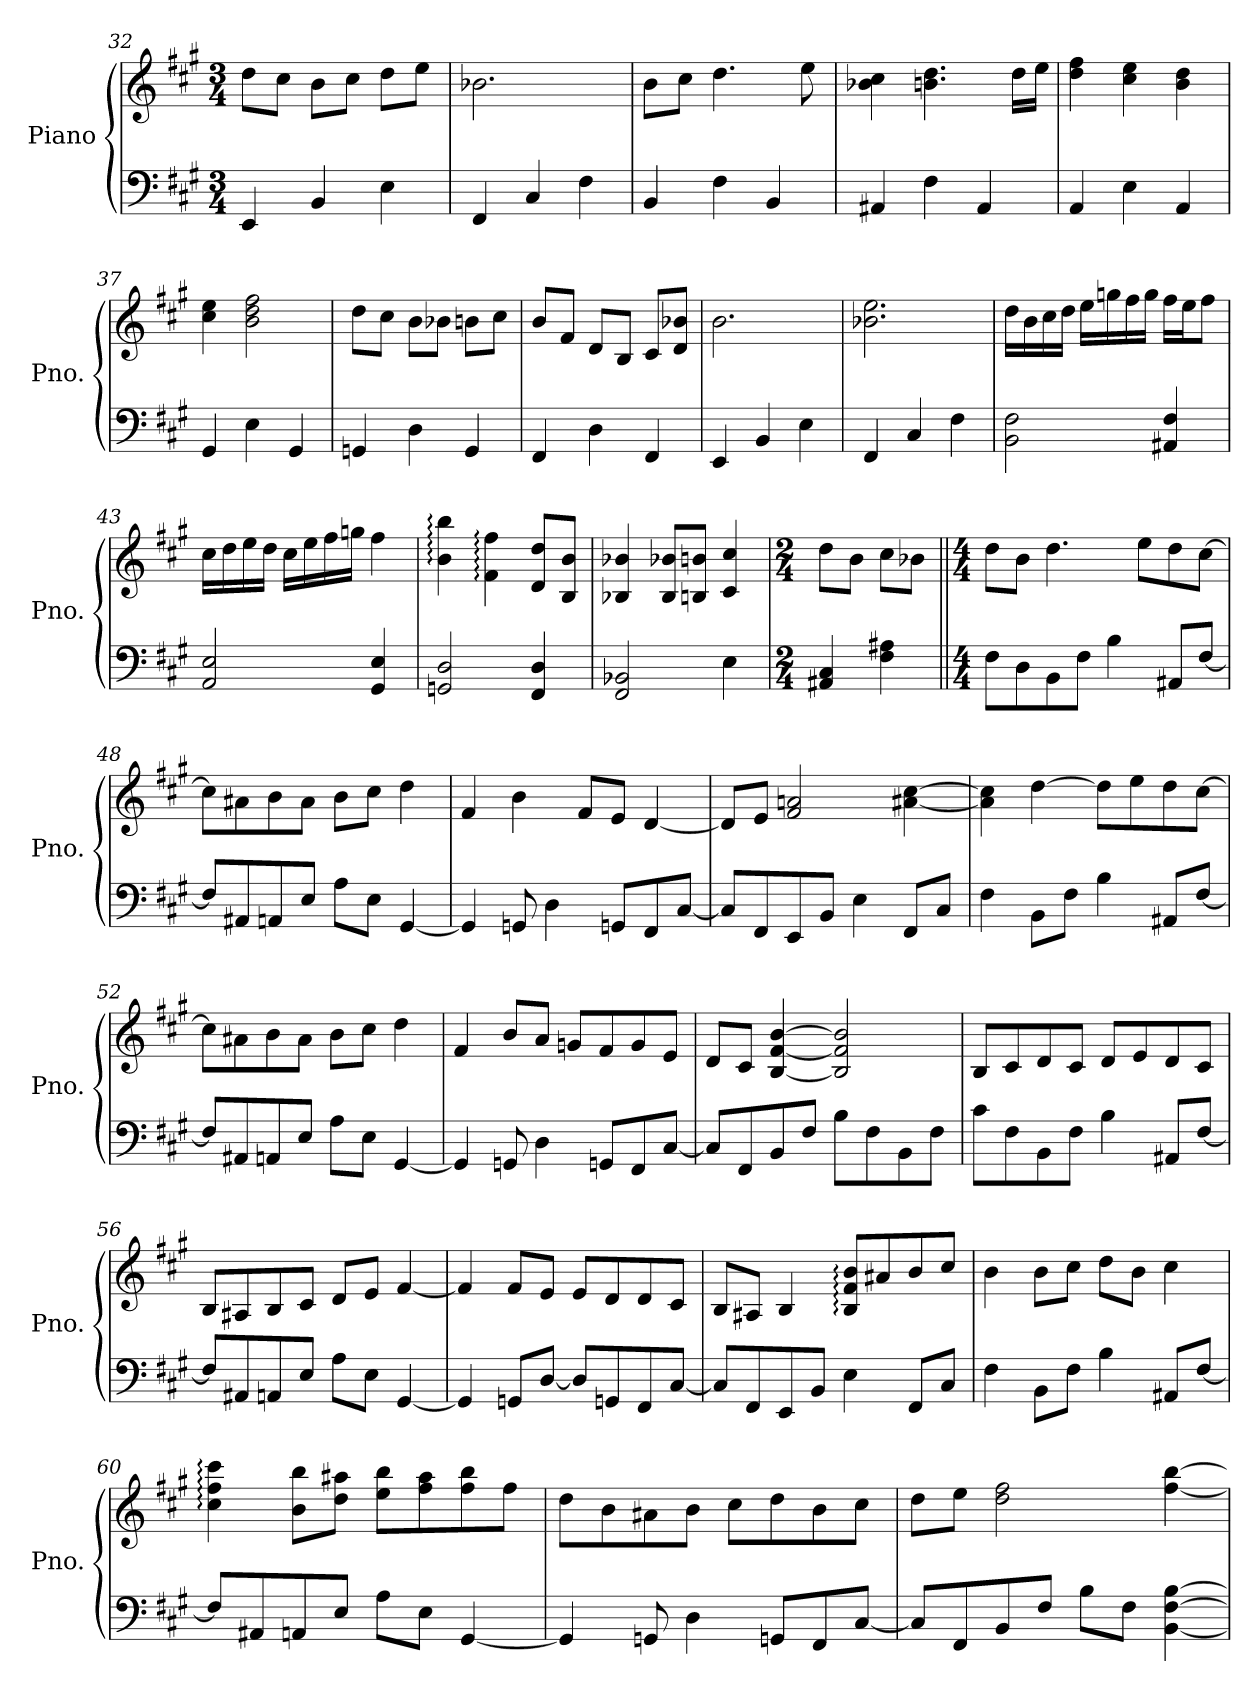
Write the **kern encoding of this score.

**kern	**kern
*part1	*part1
*staff2	*staff1
*I"Piano	*
*I'Pno.	*
*clefF4	*clefG2
*k[f#c#g#]	*k[f#c#g#]
*M3/4	*M3/4
=32	=32
4EE/	8dd\L
.	8cc#\J
4BB/	8b\L
.	8cc#\J
4E\	8dd\L
.	8ee\J
!!LO:LB:g=z
=33	=33
4FF#/	2.b-X\
4C#/	.
4F#\	.
=34	=34
4BB/	8b\L
.	8cc#\J
4F#\	4.dd\
4BB/	.
.	8ee\
=35	=35
4AA#X/	4b-X\ 4cc#\
4F#\	4.bn\ 4.dd\
4AA#/	.
.	16dd\LL
.	16ee\JJ
=36	=36
4AA/	4dd\ 4ff#\
4E\	4cc#\ 4ee\
4AA/	4b\ 4dd\
=37	=37
4GG#/	4cc#\ 4ee\
4E\	2b\ 2dd\ 2ff#\
4GG#/	.
=38	=38
4GGn/	8dd\L
.	8cc#\J
4D\	8b\L
.	8b-X\J
4GG/	8bn\L
.	8cc#\J
=39	=39
4FF#/	8b/L
.	8f#/J
4D\	8d/L
.	8B/J
4FF#/	8c#/L
.	8d/ 8b-X/J
!!LO:LB:g=z
=40	=40
4EE/	2.b\
4BB/	.
4E\	.
=41	=41
4FF#/	2.b-X\ 2.ee\
4C#/	.
4F#\	.
=42	=42
2BB\ 2F#\	16dd\LL
.	16b\
.	16cc#\
.	16dd\JJ
.	16ee\LL
.	16ggn\
.	16ff#\
.	16gg\JJ
4AA#X/ 4F#/	16ff#\LL
.	16ee\J
.	8ff#\J
=43	=43
2AA/ 2E/	16cc#\LL
.	16dd\
.	16ee\
.	16dd\JJ
.	16cc#\LL
.	16ee\
.	16ff#\
.	16ggn\JJ
4GG#/ 4E/	4ff#\
=44	=44
2GGn/ 2D/	4b\: 4bb\:
.	4f#\: 4ff#\:
4FF#/ 4D/	8d/ 8dd/L
.	8B/ 8b/J
!!LO:LB:g=z
=45	=45
2FF#/ 2BB-X/	4B-X/ 4b-X/
.	8B-/ 8b-X/L
.	8Bn/ 8bn/J
4E\	4c#/ 4cc#/
=46	=46
*M2/4	*M2/4
4AA#X/ 4C#/	8dd\L
.	8b\J
4F#\ 4A#X\	8cc#\L
.	8b-X\J
=47||	=47||
*M4/4	*M4/4
8F#\L	8dd\L
8D\	8b\J
8BB\	4.dd\
8F#\J	.
4B\	.
.	8ee\L
8AA#X/L	8dd\
[8F#/J	[8cc#\J
=48	=48
8F#/L]	8cc#\L]
8AA#X/	8a#X\
8AAn/	8b\
8E/J	8a#\J
8A\L	8b\L
8E\J	8cc#\J
[4GG#/	4dd\
=49	=49
4GG#/]	4f#/
8GGn/	4b\
4D\	.
.	8f#/L
8GGn/L	8e/J
8FF#/	[4d/
[8C#/J	.
!!LO:LB:g=z
=50	=50
8C#/L]	8d/L]
8FF#/	8e/J
8EE/	2f#/ 2an/
8BB/J	.
4E\	.
8FF#/L	[4a#X\ [4cc#\
8C#/J	.
=51	=51
4F#\	4a#\] 4cc#\]
8BB\L	[4dd\
8F#\J	.
4B\	8dd\L]
.	8ee\
8AA#X/L	8dd\
[8F#/J	[8cc#\J
=52	=52
8F#/L]	8cc#\L]
8AA#X/	8a#X\
8AAn/	8b\
8E/J	8a#\J
8A\L	8b\L
8E\J	8cc#\J
[4GG#/	4dd\
=53	=53
4GG#/]	4f#/
8GGn/	8b/L
4D\	8a/J
.	8gn/L
8GGn/L	8f#/
8FF#/	8g/
[8C#/J	8e/J
=54	=54
8C#/L]	8d/L
8FF#/	8c#/J
8BB/	[4B/ [4f#/ [4b/
8F#/J	.
8B\L	2B/] 2f#/] 2b/]
8F#\	.
8BB\	.
8F#\J	.
!!LO:PB:g=z
=55	=55
8c#\L	8B/L
8F#\	8c#/
8BB\	8d/
8F#\J	8c#/J
4B\	8d/L
.	8e/
8AA#X/L	8d/
[8F#/J	8c#/J
=56	=56
8F#/L]	8B/L
8AA#X/	8A#X/
8AAn/	8B/
8E/J	8c#/J
8A\L	8d/L
8E\J	8e/J
[4GG#/	[4f#/
=57	=57
4GG#/]	4f#/]
8GGn/L	8f#/L
[8D/J	8e/J
8D/L]	8e/L
8GGn/	8d/
8FF#/	8d/
[8C#/J	8c#/J
=58	=58
8C#/L]	8B/L
8FF#/	8A#X/J
8EE/	4B/
8BB/J	.
4E\	8B/: 8f#/: 8b/:L
.	8a#X/
8FF#/L	8b/
8C#/J	8cc#/J
!!LO:LB:g=z
=59	=59
4F#\	4b\
8BB\L	8b\L
8F#\J	8cc#\J
4B\	8dd\L
.	8b\J
8AA#X/L	4cc#\
[8F#/J	.
=60	=60
8F#/L]	4cc#\: 4ff#\: 4ccc#\:
8AA#X/	.
8AAn/	8b\ 8bb\L
8E/J	8dd\ 8aa#X\J
8A\L	8ee\ 8bb\L
8E\J	8ff#\ 8aa#\
[4GG#/	8ff#\ 8bb\
.	8ff#\J
=61	=61
4GG#/]	8dd\L
.	8b\
8GGn/	8a#X\
4D\	8b\J
.	8cc#\L
8GGn/L	8dd\
8FF#/	8b\
[8C#/J	8cc#\J
=62	=62
8C#/L]	8dd\L
8FF#/	8ee\J
8BB/	2dd\ 2ff#\
8F#/J	.
8B\L	.
8F#\J	.
[4BB\ [4F#\ [4B\	[4ff#\ [4bb\
=	=
*-	*-
